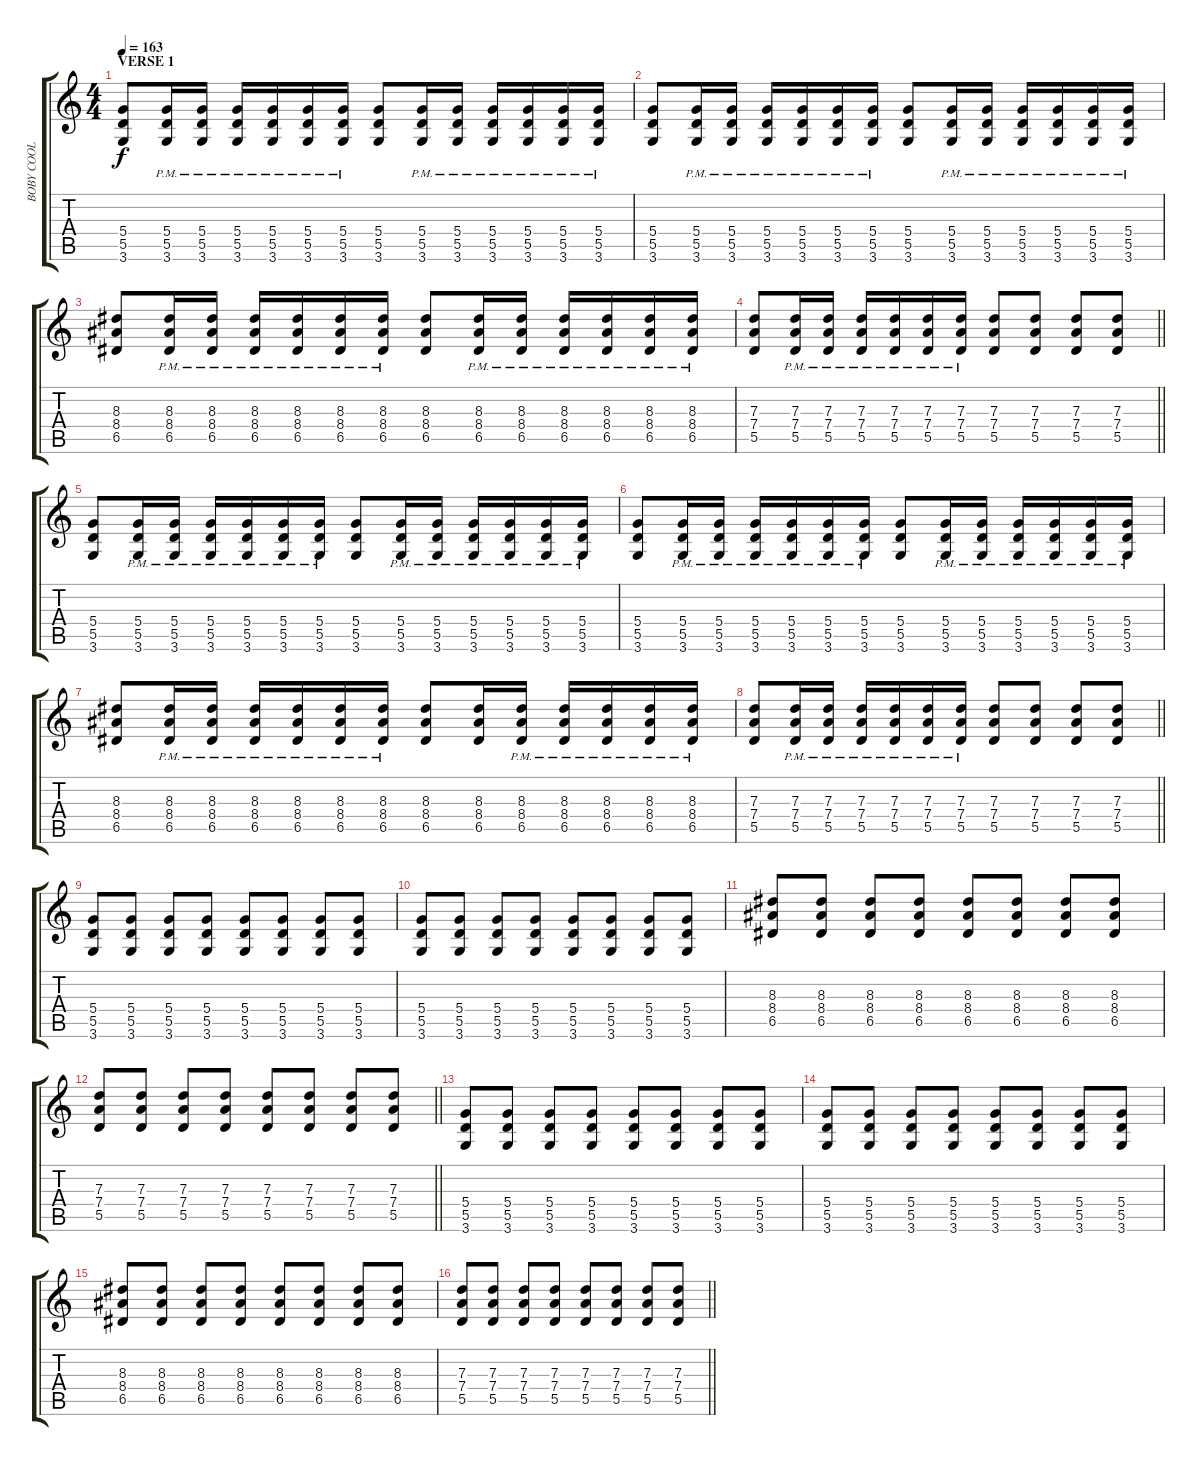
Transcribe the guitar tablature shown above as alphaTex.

\track ("BOBY COOL (1st-overdrive)" "BOBY COOL ") {instrument overdrivenguitar}
\staff {score tabs}
\tuning (E4 B3 G3 D3 A2 E2) {hide}
\ts (4 4)
\section ("" "VERSE 1")
\tempo 163
\clef g2
\ks c
(5.4 5.5 3.6).8{dy f} (5.4{pm} 5.5{pm} 3.6{pm}).16 (5.4{pm} 5.5{pm} 3.6{pm}).16 (5.4{pm} 5.5{pm} 3.6{pm}).16 (5.4{pm} 5.5{pm} 3.6{pm}).16 (5.4{pm} 5.5{pm} 3.6{pm}).16 (5.4{pm} 5.5{pm} 3.6{pm}).16 (5.4 5.5 3.6).8 (5.4{pm} 5.5{pm} 3.6{pm}).16 (5.4{pm} 5.5{pm} 3.6{pm}).16 (5.4{pm} 5.5{pm} 3.6{pm}).16 (5.4{pm} 5.5{pm} 3.6{pm}).16 (5.4{pm} 5.5{pm} 3.6{pm}).16 (5.4{pm} 5.5{pm} 3.6{pm}).16 |
(5.4 5.5 3.6).8 (5.4{pm} 5.5{pm} 3.6{pm}).16 (5.4{pm} 5.5{pm} 3.6{pm}).16 (5.4{pm} 5.5{pm} 3.6{pm}).16 (5.4{pm} 5.5{pm} 3.6{pm}).16 (5.4{pm} 5.5{pm} 3.6{pm}).16 (5.4{pm} 5.5{pm} 3.6{pm}).16 (5.4 5.5 3.6).8 (5.4{pm} 5.5{pm} 3.6{pm}).16 (5.4{pm} 5.5{pm} 3.6{pm}).16 (5.4{pm} 5.5{pm} 3.6{pm}).16 (5.4{pm} 5.5{pm} 3.6{pm}).16 (5.4{pm} 5.5{pm} 3.6{pm}).16 (5.4{pm} 5.5{pm} 3.6{pm}).16 |
(8.3 8.4 6.5).8 (8.3{pm} 8.4{pm} 6.5{pm}).16 (8.3{pm} 8.4{pm} 6.5{pm}).16 (8.3{pm} 8.4{pm} 6.5{pm}).16 (8.3{pm} 8.4{pm} 6.5{pm}).16 (8.3{pm} 8.4{pm} 6.5{pm}).16 (8.3{pm} 8.4{pm} 6.5{pm}).16 (8.3 8.4 6.5).8 (8.3{pm} 8.4{pm} 6.5{pm}).16 (8.3{pm} 8.4{pm} 6.5{pm}).16 (8.3{pm} 8.4{pm} 6.5{pm}).16 (8.3{pm} 8.4{pm} 6.5{pm}).16 (8.3{pm} 8.4{pm} 6.5{pm}).16 (8.3{pm} 8.4{pm} 6.5{pm}).16 |
\barLineRight lightlight
(7.3 7.4 5.5).8 (7.3{pm} 7.4{pm} 5.5{pm}).16 (7.3{pm} 7.4{pm} 5.5{pm}).16 (7.3{pm} 7.4{pm} 5.5{pm}).16 (7.3{pm} 7.4{pm} 5.5{pm}).16 (7.3{pm} 7.4{pm} 5.5{pm}).16 (7.3{pm} 7.4{pm} 5.5{pm}).16 (7.3 7.4 5.5).8 (7.3 7.4 5.5).8 (7.3 7.4 5.5).8 (7.3 7.4 5.5).8 |
(5.4 5.5 3.6).8 (5.4{pm} 5.5{pm} 3.6{pm}).16 (5.4{pm} 5.5{pm} 3.6{pm}).16 (5.4{pm} 5.5{pm} 3.6{pm}).16 (5.4{pm} 5.5{pm} 3.6{pm}).16 (5.4{pm} 5.5{pm} 3.6{pm}).16 (5.4{pm} 5.5{pm} 3.6{pm}).16 (5.4 5.5 3.6).8 (5.4{pm} 5.5{pm} 3.6{pm}).16 (5.4{pm} 5.5{pm} 3.6{pm}).16 (5.4{pm} 5.5{pm} 3.6{pm}).16 (5.4{pm} 5.5{pm} 3.6{pm}).16 (5.4{pm} 5.5{pm} 3.6{pm}).16 (5.4{pm} 5.5{pm} 3.6{pm}).16 |
(5.4 5.5 3.6).8 (5.4{pm} 5.5{pm} 3.6{pm}).16 (5.4{pm} 5.5{pm} 3.6{pm}).16 (5.4{pm} 5.5{pm} 3.6{pm}).16 (5.4{pm} 5.5{pm} 3.6{pm}).16 (5.4{pm} 5.5{pm} 3.6{pm}).16 (5.4{pm} 5.5{pm} 3.6{pm}).16 (5.4 5.5 3.6).8 (5.4{pm} 5.5{pm} 3.6{pm}).16 (5.4{pm} 5.5{pm} 3.6{pm}).16 (5.4{pm} 5.5{pm} 3.6{pm}).16 (5.4{pm} 5.5{pm} 3.6{pm}).16 (5.4{pm} 5.5{pm} 3.6{pm}).16 (5.4{pm} 5.5{pm} 3.6{pm}).16 |
(8.3 8.4 6.5).8 (8.3{pm} 8.4{pm} 6.5{pm}).16 (8.3{pm} 8.4{pm} 6.5{pm}).16 (8.3{pm} 8.4{pm} 6.5{pm}).16 (8.3{pm} 8.4{pm} 6.5{pm}).16 (8.3{pm} 8.4{pm} 6.5{pm}).16 (8.3{pm} 8.4{pm} 6.5{pm}).16 (8.3 8.4 6.5).8 (8.3 8.4 6.5).16 (8.3{pm} 8.4{pm} 6.5{pm}).16 (8.3{pm} 8.4{pm} 6.5{pm}).16 (8.3{pm} 8.4{pm} 6.5{pm}).16 (8.3{pm} 8.4{pm} 6.5{pm}).16 (8.3{pm} 8.4{pm} 6.5{pm}).16 |
\barLineRight lightlight
(7.3 7.4 5.5).8 (7.3{pm} 7.4{pm} 5.5{pm}).16 (7.3{pm} 7.4{pm} 5.5{pm}).16 (7.3{pm} 7.4{pm} 5.5{pm}).16 (7.3{pm} 7.4{pm} 5.5{pm}).16 (7.3{pm} 7.4{pm} 5.5{pm}).16 (7.3{pm} 7.4{pm} 5.5{pm}).16 (7.3 7.4 5.5).8 (7.3 7.4 5.5).8 (7.3 7.4 5.5).8 (7.3 7.4 5.5).8 |
(5.4 5.5 3.6).8 (5.4 5.5 3.6).8 (5.4 5.5 3.6).8 (5.4 5.5 3.6).8 (5.4 5.5 3.6).8 (5.4 5.5 3.6).8 (5.4 5.5 3.6).8 (5.4 5.5 3.6).8 |
(5.4 5.5 3.6).8 (5.4 5.5 3.6).8 (5.4 5.5 3.6).8 (5.4 5.5 3.6).8 (5.4 5.5 3.6).8 (5.4 5.5 3.6).8 (5.4 5.5 3.6).8 (5.4 5.5 3.6).8 |
(8.3 8.4 6.5).8 (8.3 8.4 6.5).8 (8.3 8.4 6.5).8 (8.3 8.4 6.5).8 (8.3 8.4 6.5).8 (8.3 8.4 6.5).8 (8.3 8.4 6.5).8 (8.3 8.4 6.5).8 |
\barLineRight lightlight
(7.3 7.4 5.5).8 (7.3 7.4 5.5).8 (7.3 7.4 5.5).8 (7.3 7.4 5.5).8 (7.3 7.4 5.5).8 (7.3 7.4 5.5).8 (7.3 7.4 5.5).8 (7.3 7.4 5.5).8 |
(5.4 5.5 3.6).8 (5.4 5.5 3.6).8 (5.4 5.5 3.6).8 (5.4 5.5 3.6).8 (5.4 5.5 3.6).8 (5.4 5.5 3.6).8 (5.4 5.5 3.6).8 (5.4 5.5 3.6).8 |
(5.4 5.5 3.6).8 (5.4 5.5 3.6).8 (5.4 5.5 3.6).8 (5.4 5.5 3.6).8 (5.4 5.5 3.6).8 (5.4 5.5 3.6).8 (5.4 5.5 3.6).8 (5.4 5.5 3.6).8 |
(8.3 8.4 6.5).8 (8.3 8.4 6.5).8 (8.3 8.4 6.5).8 (8.3 8.4 6.5).8 (8.3 8.4 6.5).8 (8.3 8.4 6.5).8 (8.3 8.4 6.5).8 (8.3 8.4 6.5).8 |
\barLineRight lightlight
(7.3 7.4 5.5).8 (7.3 7.4 5.5).8 (7.3 7.4 5.5).8 (7.3 7.4 5.5).8 (7.3 7.4 5.5).8 (7.3 7.4 5.5).8 (7.3 7.4 5.5).8 (7.3 7.4 5.5).8
